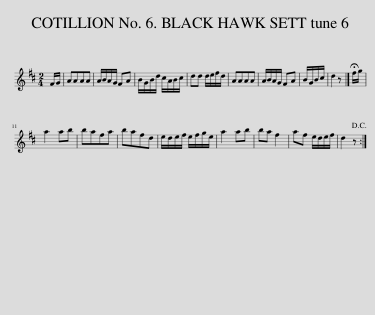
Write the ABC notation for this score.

X:1
L:1/8
M:2/4
I:linebreak $
K:D
V:1 treble
V:1
 F/G/ | AAAA | A/B/A/G/ FA | B/G/B/d/ c/A/B/c/ | dd d/e/f/d/ | %5
 AAAA | A/B/A/G/ FA | B/G/B/c/ | d2 z |] !fermata!f/g/ |$ %10
 a2 ab | bafa | bafd | e/d/e/f/ e/f/g/e/ | a2 ab | %15
 ba f2 | af e/d/e/f/ | d2 z!D.C.! :| %18
